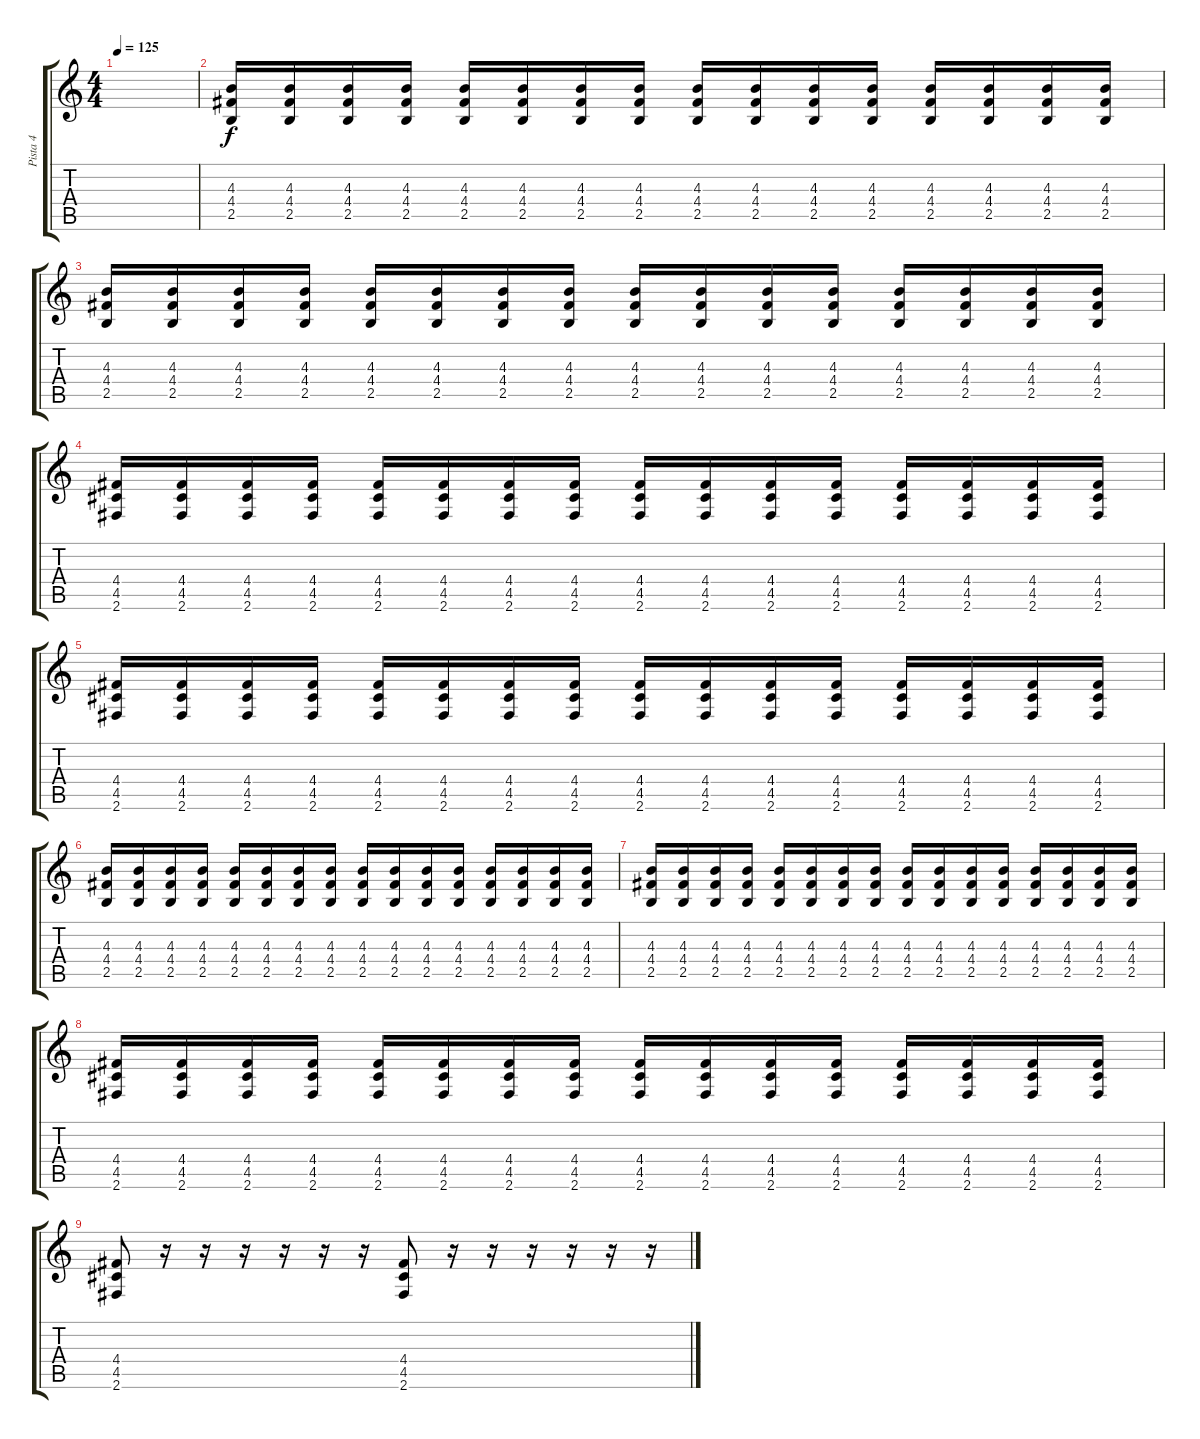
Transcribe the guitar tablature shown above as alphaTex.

\track ("Pista 4" "Pista 4") {instrument electricguitarclean}
\staff {score tabs}
\tuning (E4 B3 G3 D3 A2 E2) {hide}
\ts (4 4)
\tempo 125
\clef g2
\ks c
|
(4.3 4.4 2.5).16 (4.3 4.4 2.5).16 (4.3 4.4 2.5).16 (4.3 4.4 2.5).16 (4.3 4.4 2.5).16 (4.3 4.4 2.5).16 (4.3 4.4 2.5).16 (4.3 4.4 2.5).16 (4.3 4.4 2.5).16 (4.3 4.4 2.5).16 (4.3 4.4 2.5).16 (4.3 4.4 2.5).16 (4.3 4.4 2.5).16 (4.3 4.4 2.5).16 (4.3 4.4 2.5).16 (4.3 4.4 2.5).16 |
(4.3 4.4 2.5).16 (4.3 4.4 2.5).16 (4.3 4.4 2.5).16 (4.3 4.4 2.5).16 (4.3 4.4 2.5).16 (4.3 4.4 2.5).16 (4.3 4.4 2.5).16 (4.3 4.4 2.5).16 (4.3 4.4 2.5).16 (4.3 4.4 2.5).16 (4.3 4.4 2.5).16 (4.3 4.4 2.5).16 (4.3 4.4 2.5).16 (4.3 4.4 2.5).16 (4.3 4.4 2.5).16 (4.3 4.4 2.5).16 |
(4.4 4.5 2.6).16 (4.4 4.5 2.6).16 (4.4 4.5 2.6).16 (4.4 4.5 2.6).16 (4.4 4.5 2.6).16 (4.4 4.5 2.6).16 (4.4 4.5 2.6).16 (4.4 4.5 2.6).16 (4.4 4.5 2.6).16 (4.4 4.5 2.6).16 (4.4 4.5 2.6).16 (4.4 4.5 2.6).16 (4.4 4.5 2.6).16 (4.4 4.5 2.6).16 (4.4 4.5 2.6).16 (4.4 4.5 2.6).16 |
(4.4 4.5 2.6).16 (4.4 4.5 2.6).16 (4.4 4.5 2.6).16 (4.4 4.5 2.6).16 (4.4 4.5 2.6).16 (4.4 4.5 2.6).16 (4.4 4.5 2.6).16 (4.4 4.5 2.6).16 (4.4 4.5 2.6).16 (4.4 4.5 2.6).16 (4.4 4.5 2.6).16 (4.4 4.5 2.6).16 (4.4 4.5 2.6).16 (4.4 4.5 2.6).16 (4.4 4.5 2.6).16 (4.4 4.5 2.6).16 |
(4.3 4.4 2.5).16 (4.3 4.4 2.5).16 (4.3 4.4 2.5).16 (4.3 4.4 2.5).16 (4.3 4.4 2.5).16 (4.3 4.4 2.5).16 (4.3 4.4 2.5).16 (4.3 4.4 2.5).16 (4.3 4.4 2.5).16 (4.3 4.4 2.5).16 (4.3 4.4 2.5).16 (4.3 4.4 2.5).16 (4.3 4.4 2.5).16 (4.3 4.4 2.5).16 (4.3 4.4 2.5).16 (4.3 4.4 2.5).16 |
(4.3 4.4 2.5).16 (4.3 4.4 2.5).16 (4.3 4.4 2.5).16 (4.3 4.4 2.5).16 (4.3 4.4 2.5).16 (4.3 4.4 2.5).16 (4.3 4.4 2.5).16 (4.3 4.4 2.5).16 (4.3 4.4 2.5).16 (4.3 4.4 2.5).16 (4.3 4.4 2.5).16 (4.3 4.4 2.5).16 (4.3 4.4 2.5).16 (4.3 4.4 2.5).16 (4.3 4.4 2.5).16 (4.3 4.4 2.5).16 |
(4.4 4.5 2.6).16 (4.4 4.5 2.6).16 (4.4 4.5 2.6).16 (4.4 4.5 2.6).16 (4.4 4.5 2.6).16 (4.4 4.5 2.6).16 (4.4 4.5 2.6).16 (4.4 4.5 2.6).16 (4.4 4.5 2.6).16 (4.4 4.5 2.6).16 (4.4 4.5 2.6).16 (4.4 4.5 2.6).16 (4.4 4.5 2.6).16 (4.4 4.5 2.6).16 (4.4 4.5 2.6).16 (4.4 4.5 2.6).16 |
(4.4 4.5 2.6).8 r.16 r.16 r.16 r.16 r.16 r.16 (4.4 4.5 2.6).8 r.16 r.16 r.16 r.16 r.16 r.16
